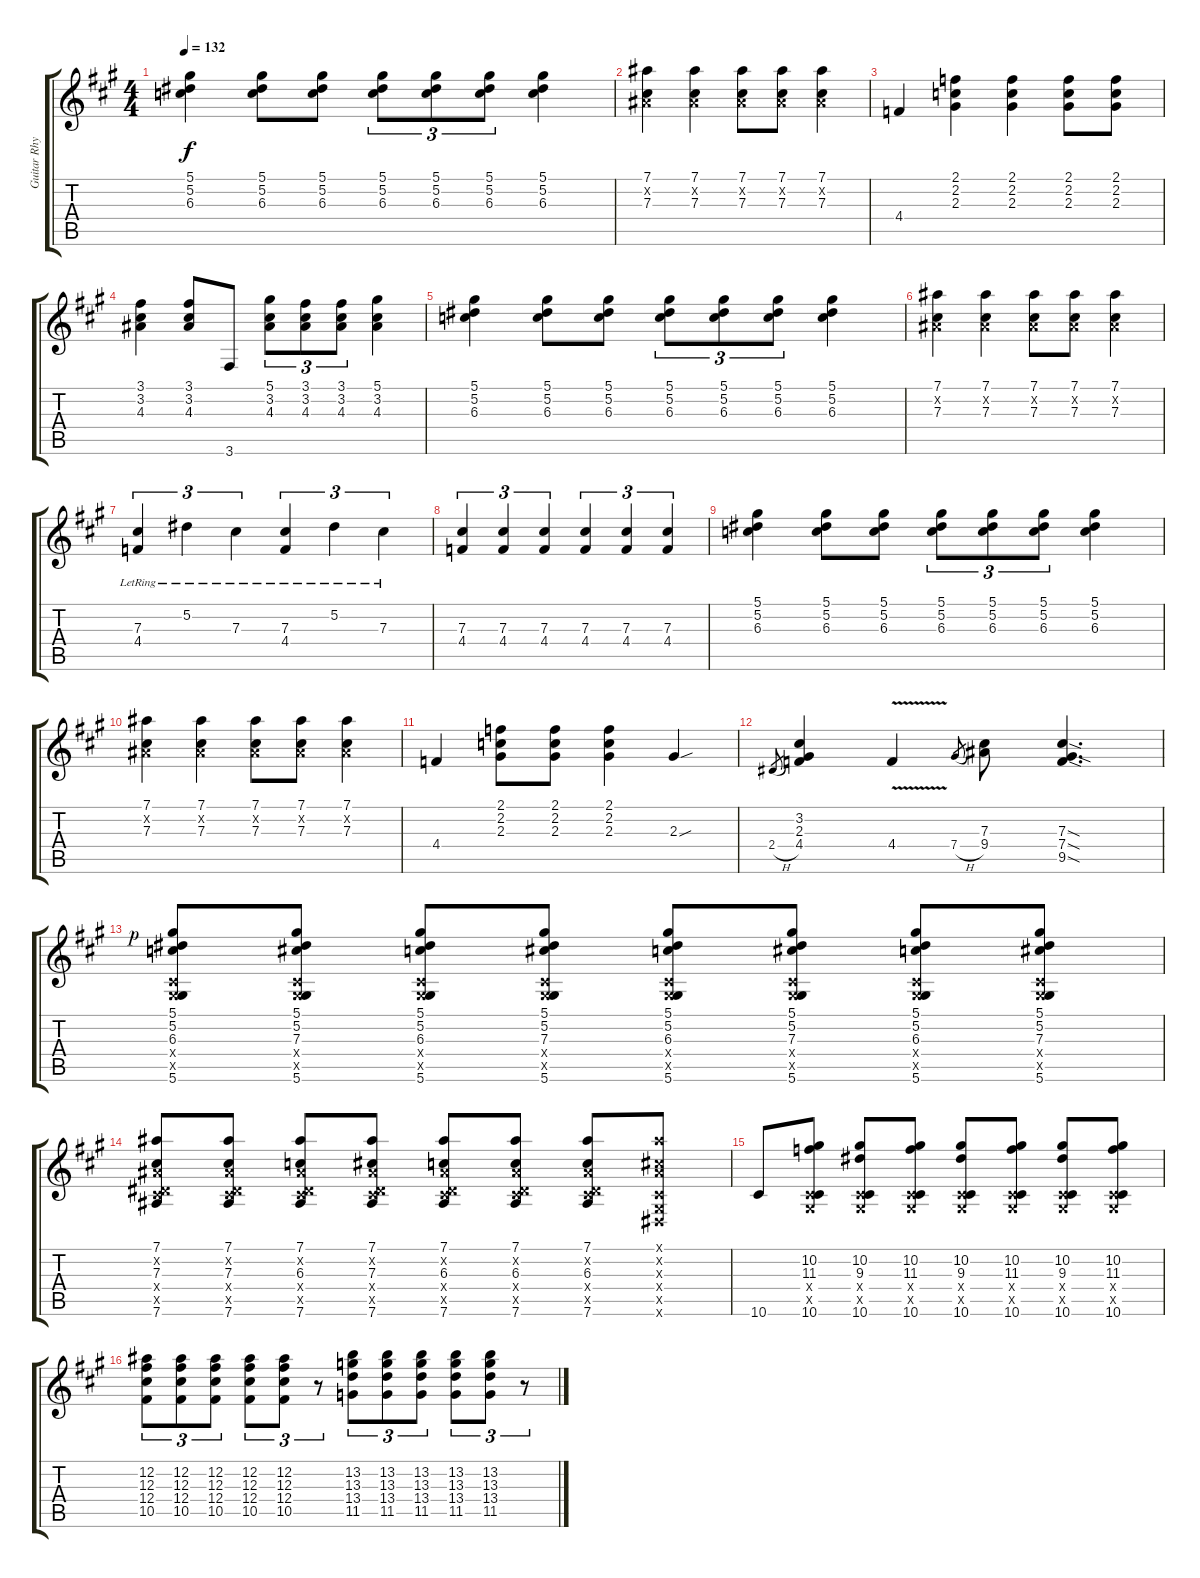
\track ("Guitar Rhythm" "Guitar Rhy") {instrument electricguitarclean}
\staff {score tabs}
\tuning (Eb4 Bb3 Gb3 Db3 Ab2 Eb2) {hide}
\ts (4 4)
\tempo 132
\clef g2
\ks a
(5.1 5.2 6.3).4{dy f} (5.1 5.2 6.3).8 (5.1 5.2 6.3).8 (5.1 5.2 6.3).8{tu (3 2)} (5.1 5.2 6.3).8{tu (3 2)} (5.1 5.2 6.3).8{tu (3 2)} (5.1 5.2 6.3).4 |
(7.1 0.2{x} 7.3).4 (7.1 0.2{x} 7.3).4 (7.1 0.2{x} 7.3).8 (7.1 0.2{x} 7.3).8 (7.1 0.2{x} 7.3).4 |
4.4.4 (2.1 2.2 2.3).4 (2.1 2.2 2.3).4 (2.1 2.2 2.3).8 (2.1 2.2 2.3).8 |
(3.1 3.2 4.3).4 (3.1 3.2 4.3).8 3.6.8 (5.1 3.2 4.3).8{tu (3 2)} (3.1 3.2 4.3).8{tu (3 2)} (3.1 3.2 4.3).8{tu (3 2)} (5.1 3.2 4.3).4 |
(5.1 5.2 6.3).4 (5.1 5.2 6.3).8 (5.1 5.2 6.3).8 (5.1 5.2 6.3).8{tu (3 2)} (5.1 5.2 6.3).8{tu (3 2)} (5.1 5.2 6.3).8{tu (3 2)} (5.1 5.2 6.3).4 |
(7.1 0.2{x} 7.3).4 (7.1 0.2{x} 7.3).4 (7.1 0.2{x} 7.3).8 (7.1 0.2{x} 7.3).8 (7.1 0.2{x} 7.3).4 |
(7.3 4.4{lr}).4{tu (3 2)} 5.2{lr}.4{tu (3 2)} 7.3{lr}.4{tu (3 2)} (7.3{lr} 4.4).4{tu (3 2)} 5.2{lr}.4{tu (3 2)} 7.3{lr}.4{tu (3 2)} |
(7.3 4.4).4{tu (3 2)} (7.3 4.4).4{tu (3 2)} (7.3 4.4).4{tu (3 2)} (7.3 4.4).4{tu (3 2)} (7.3 4.4).4{tu (3 2)} (7.3 4.4).4{tu (3 2)} |
(5.1 5.2 6.3).4 (5.1 5.2 6.3).8 (5.1 5.2 6.3).8 (5.1 5.2 6.3).8{tu (3 2)} (5.1 5.2 6.3).8{tu (3 2)} (5.1 5.2 6.3).8{tu (3 2)} (5.1 5.2 6.3).4 |
(7.1 0.2{x} 7.3).4 (7.1 0.2{x} 7.3).4 (7.1 0.2{x} 7.3).8 (7.1 0.2{x} 7.3).8 (7.1 0.2{x} 7.3).4 |
4.4.4 (2.1 2.2 2.3).8 (2.1 2.2 2.3).8 (2.1 2.2 2.3).4 2.3{sou}.4 |
2.4{h}.8{gr} (3.2 2.3 4.4).4 4.4{v}.4 7.4{h}.8{gr} (7.3 9.4).8 (7.3{sod} 7.4{sod} 9.5{sod}).4{d} |
(5.1{rf 1} 5.2 6.3 0.4{x} 0.5{x} 5.6).8 (5.1 5.2 7.3 0.4{x} 0.5{x} 5.6).8 (5.1 5.2 6.3 0.4{x} 0.5{x} 5.6).8 (5.1 5.2 7.3 0.4{x} 0.5{x} 5.6).8 (5.1 5.2 6.3 0.4{x} 0.5{x} 5.6).8 (5.1 5.2 7.3 0.4{x} 0.5{x} 5.6).8 (5.1 5.2 6.3 0.4{x} 0.5{x} 5.6).8 (5.1 5.2 7.3 0.4{x} 0.5{x} 5.6).8 |
(7.1 0.2{x} 7.3 0.4{x} 7.5{x} 7.6).8 (7.1 0.2{x} 7.3 0.4{x} 7.5{x} 7.6).8 (7.1 0.2{x} 6.3 0.4{x} 7.5{x} 7.6).8 (7.1 0.2{x} 7.3 0.4{x} 7.5{x} 7.6).8 (7.1 0.2{x} 6.3 0.4{x} 7.5{x} 7.6).8 (7.1 0.2{x} 6.3 0.4{x} 7.5{x} 7.6).8 (7.1 0.2{x} 6.3 0.4{x} 7.5{x} 7.6).8 (7.1{x} 0.2{x} 7.3{x} 0.4{x} 0.5{x} 0.6{x}).8 |
10.6.8 (10.2 11.3 0.4{x} 0.5{x} 10.6).8 (10.2 9.3 0.4{x} 0.5{x} 10.6).8 (10.2 11.3 0.4{x} 0.5{x} 10.6).8 (10.2 9.3 0.4{x} 0.5{x} 10.6).8 (10.2 11.3 0.4{x} 0.5{x} 10.6).8 (10.2 9.3 0.4{x} 0.5{x} 10.6).8 (10.2 11.3 0.4{x} 0.5{x} 10.6).8 |
(12.2 12.3 12.4 10.5).8{tu (3 2)} (12.2 12.3 12.4 10.5).8{tu (3 2)} (12.2 12.3 12.4 10.5).8{tu (3 2)} (12.2 12.3 12.4 10.5).8{tu (3 2)} (12.2 12.3 12.4 10.5).8{tu (3 2)} r.8{tu (3 2)} (13.2 13.3 13.4 11.5).8{tu (3 2)} (13.2 13.3 13.4 11.5).8{tu (3 2)} (13.2 13.3 13.4 11.5).8{tu (3 2)} (13.2 13.3 13.4 11.5).8{tu (3 2)} (13.2 13.3 13.4 11.5).8{tu (3 2)} r.8{tu (3 2)}
